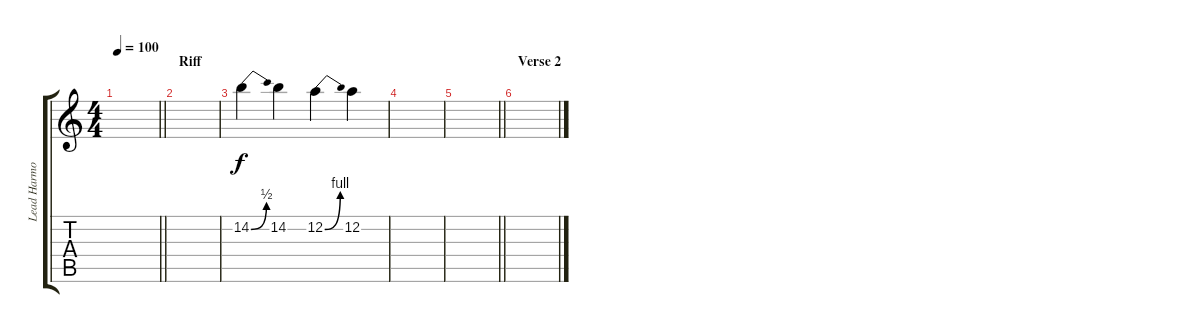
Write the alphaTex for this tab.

\track ("Lead Harmony " "Lead Harmo") {instrument distortionguitar}
\staff {score tabs}
\tuning (D4 A3 F3 C3 G2 D2) {hide}
\ts (4 4)
\tempo 100
\clef g2
\barLineRight lightlight
\ks c
|
\section ("" "Riff")
|
14.2{be (bend 0 0 60 2)}.4 14.2.4 12.2{be (bend 0 0 60 4)}.4 12.2.4 |
|
\barLineRight lightlight
|
\section ("" "Verse 2")
